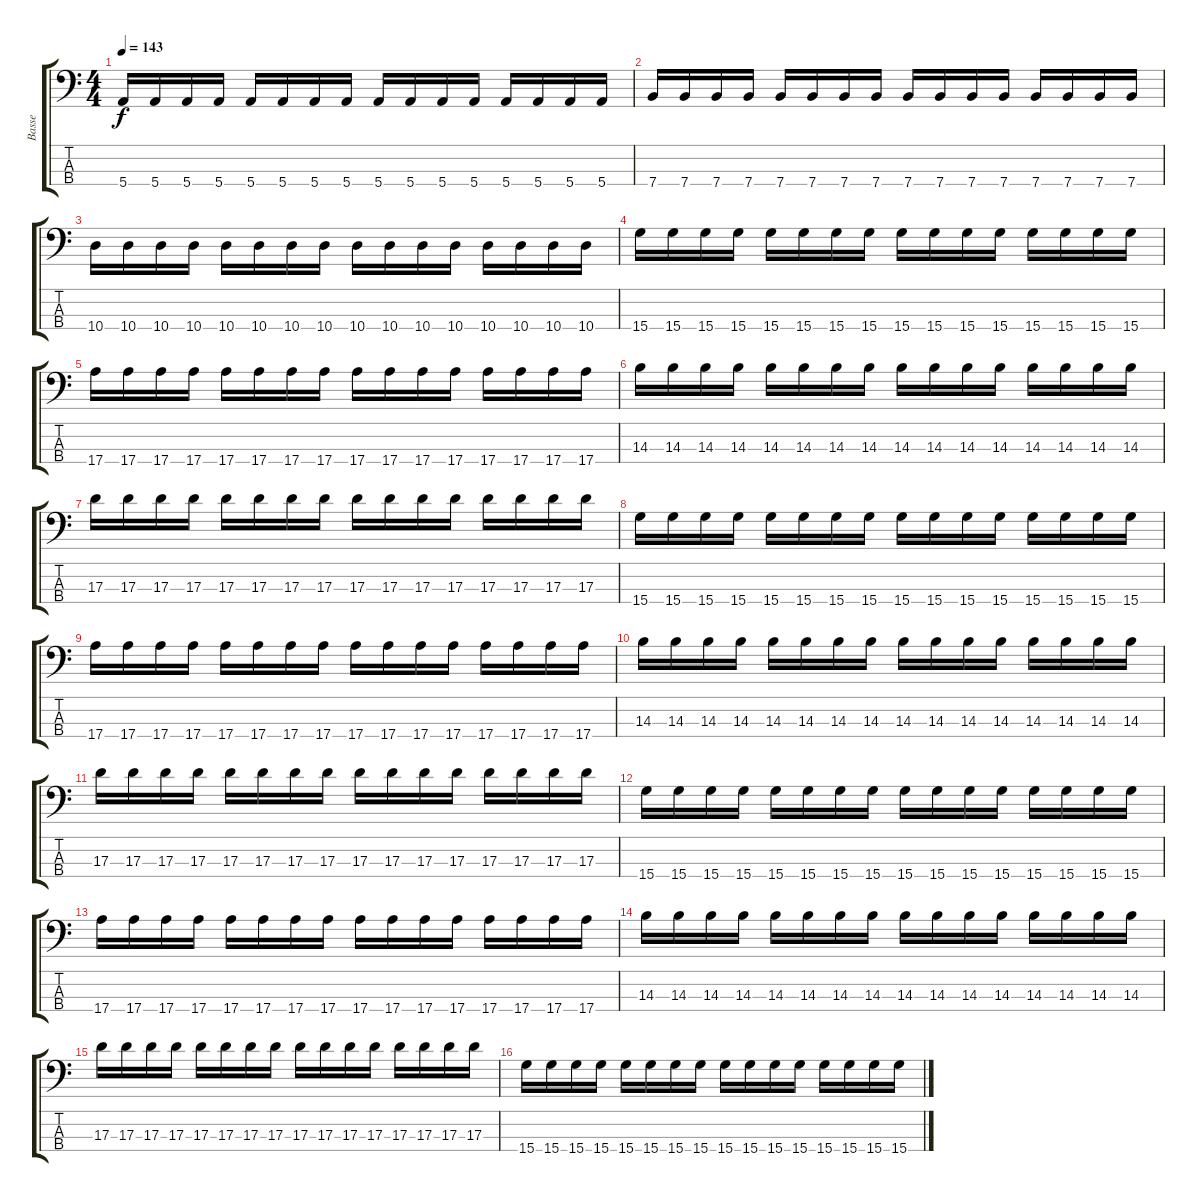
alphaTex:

\track ("Basse" "Basse") {instrument electricbasspick}
\staff {score tabs}
\tuning (G2 D2 A1 E1) {hide}
\ts (4 4)
\tempo 143
\clef f4
\ks c
5.4.16{dy f} 5.4.16 5.4.16 5.4.16 5.4.16 5.4.16 5.4.16 5.4.16 5.4.16 5.4.16 5.4.16 5.4.16 5.4.16 5.4.16 5.4.16 5.4.16 |
7.4.16 7.4.16 7.4.16 7.4.16 7.4.16 7.4.16 7.4.16 7.4.16 7.4.16 7.4.16 7.4.16 7.4.16 7.4.16 7.4.16 7.4.16 7.4.16 |
10.4.16 10.4.16 10.4.16 10.4.16 10.4.16 10.4.16 10.4.16 10.4.16 10.4.16 10.4.16 10.4.16 10.4.16 10.4.16 10.4.16 10.4.16 10.4.16 |
15.4.16 15.4.16 15.4.16 15.4.16 15.4.16 15.4.16 15.4.16 15.4.16 15.4.16 15.4.16 15.4.16 15.4.16 15.4.16 15.4.16 15.4.16 15.4.16 |
17.4.16 17.4.16 17.4.16 17.4.16 17.4.16 17.4.16 17.4.16 17.4.16 17.4.16 17.4.16 17.4.16 17.4.16 17.4.16 17.4.16 17.4.16 17.4.16 |
14.3.16 14.3.16 14.3.16 14.3.16 14.3.16 14.3.16 14.3.16 14.3.16 14.3.16 14.3.16 14.3.16 14.3.16 14.3.16 14.3.16 14.3.16 14.3.16 |
17.3.16 17.3.16 17.3.16 17.3.16 17.3.16 17.3.16 17.3.16 17.3.16 17.3.16 17.3.16 17.3.16 17.3.16 17.3.16 17.3.16 17.3.16 17.3.16 |
15.4.16 15.4.16 15.4.16 15.4.16 15.4.16 15.4.16 15.4.16 15.4.16 15.4.16 15.4.16 15.4.16 15.4.16 15.4.16 15.4.16 15.4.16 15.4.16 |
17.4.16 17.4.16 17.4.16 17.4.16 17.4.16 17.4.16 17.4.16 17.4.16 17.4.16 17.4.16 17.4.16 17.4.16 17.4.16 17.4.16 17.4.16 17.4.16 |
14.3.16 14.3.16 14.3.16 14.3.16 14.3.16 14.3.16 14.3.16 14.3.16 14.3.16 14.3.16 14.3.16 14.3.16 14.3.16 14.3.16 14.3.16 14.3.16 |
17.3.16 17.3.16 17.3.16 17.3.16 17.3.16 17.3.16 17.3.16 17.3.16 17.3.16 17.3.16 17.3.16 17.3.16 17.3.16 17.3.16 17.3.16 17.3.16 |
15.4.16 15.4.16 15.4.16 15.4.16 15.4.16 15.4.16 15.4.16 15.4.16 15.4.16 15.4.16 15.4.16 15.4.16 15.4.16 15.4.16 15.4.16 15.4.16 |
17.4.16 17.4.16 17.4.16 17.4.16 17.4.16 17.4.16 17.4.16 17.4.16 17.4.16 17.4.16 17.4.16 17.4.16 17.4.16 17.4.16 17.4.16 17.4.16 |
14.3.16 14.3.16 14.3.16 14.3.16 14.3.16 14.3.16 14.3.16 14.3.16 14.3.16 14.3.16 14.3.16 14.3.16 14.3.16 14.3.16 14.3.16 14.3.16 |
17.3.16 17.3.16 17.3.16 17.3.16 17.3.16 17.3.16 17.3.16 17.3.16 17.3.16 17.3.16 17.3.16 17.3.16 17.3.16 17.3.16 17.3.16 17.3.16 |
15.4.16 15.4.16 15.4.16 15.4.16 15.4.16 15.4.16 15.4.16 15.4.16 15.4.16 15.4.16 15.4.16 15.4.16 15.4.16 15.4.16 15.4.16 15.4.16
